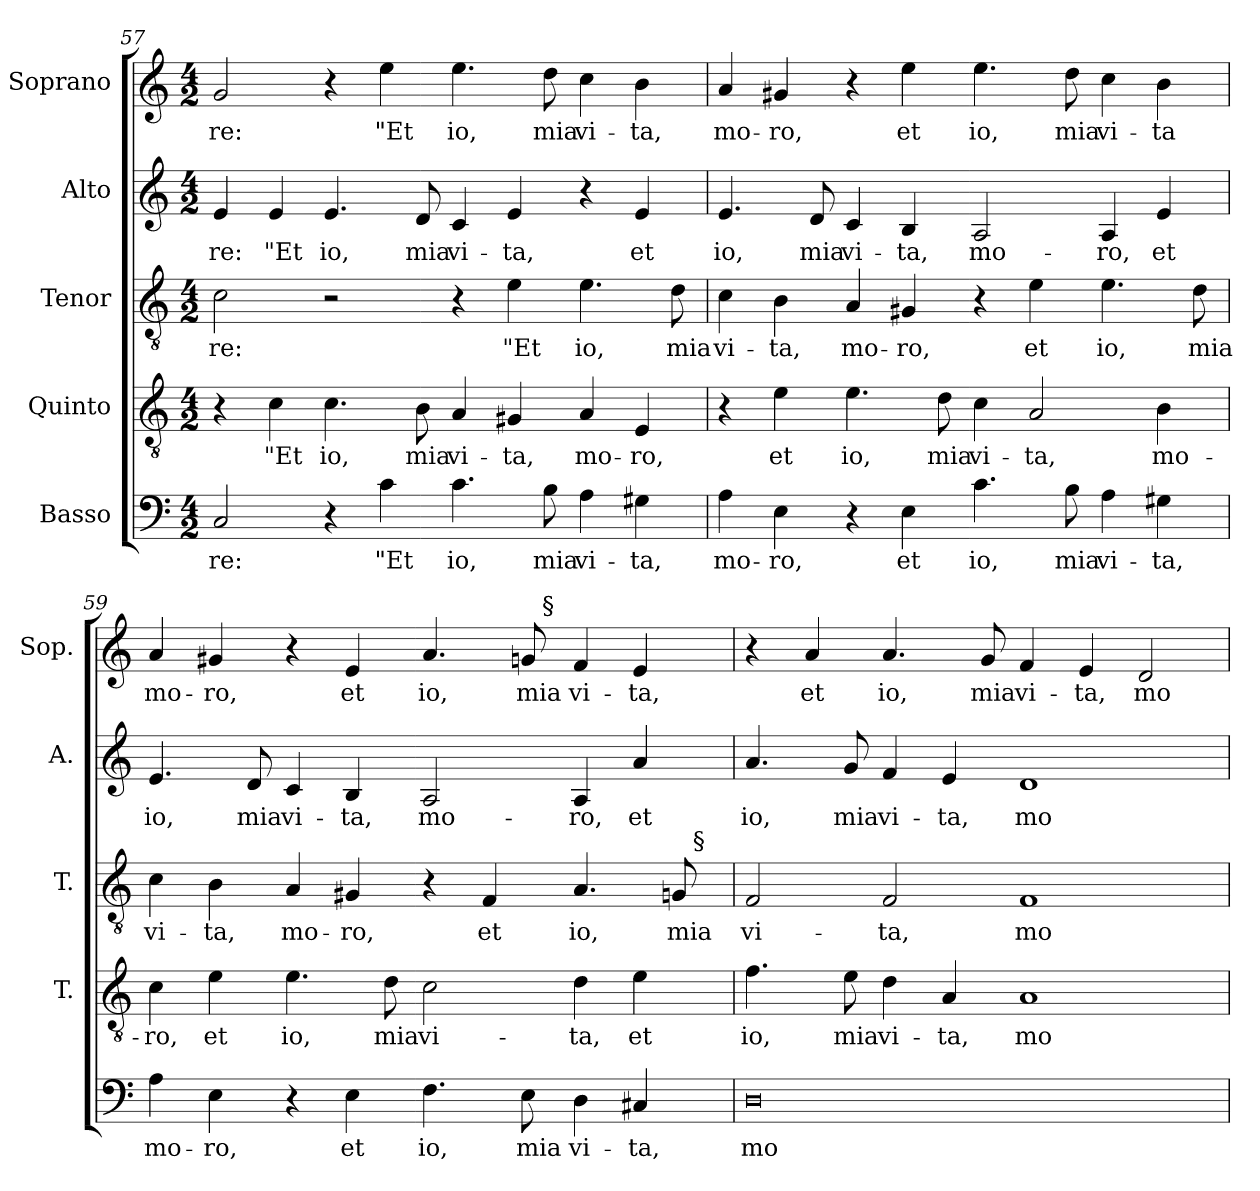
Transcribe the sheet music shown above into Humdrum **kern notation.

**kern	**text	**kern	**text	**kern	**text	**kern	**text	**kern	**text
*part5	*part5	*part4	*part4	*part3	*part3	*part2	*part2	*part1	*part1
*staff5	*staff5	*staff4	*staff4	*staff3	*staff3	*staff2	*staff2	*staff1	*staff1
*I"Basso	*	*I"Quinto	*	*I"Tenor	*	*I"Alto	*	*I"Soprano	*
*	*	*I'T.	*	*I'T.	*	*I'A.	*	*I'Sop.	*
*clefF4	*	*clefGv2	*	*clefGv2	*	*clefG2	*	*clefG2	*
*	*	*ITrd7c12	*	*ITrd7c12	*	*	*	*	*
*k[]	*	*k[]	*	*k[]	*	*k[]	*	*k[]	*
*C:	*	*C:	*	*C:	*	*C:	*	*C:	*
*M4/2	*	*M4/2	*	*M4/2	*	*M4/2	*	*M4/2	*
=57	=57	=57	=57	=57	=57	=57	=57	=57	=57
!	!LO:LY:b:color=#000000	!	!	!	!	!	!	!	!
!	!	!	!	!	!LO:LY:b:color=#000000	!	!	!	!
!	!	!	!	!	!	!	!LO:LY:b:color=#000000	!	!
!	!	!	!	!	!	!	!	!	!LO:LY:b:color=#000000
2Ci/	-re:	4r	.	2Ci\	-re:	4ei/	-re:	2gi/	-re:
!	!	!	!LO:LY:b:color=#000000	!	!	!	!	!	!
!	!	!	!	!	!	!	!LO:LY:b:color=#000000	!	!
.	.	4Ci\	"Et	.	.	4ei/	"Et	.	.
!	!	!	!LO:LY:b:color=#000000	!	!	!	!	!	!
!	!	!	!	!	!	!	!LO:LY:b:color=#000000	!	!
4r	.	4.Ci\	io,	2r	.	4.ei/	io,	4r	.
!	!LO:LY:b:color=#000000	!	!	!	!	!	!	!	!
!	!	!	!	!	!	!	!	!	!LO:LY:b:color=#000000
4ci\	"Et	.	.	.	.	.	.	4eei\	"Et
!	!	!	!LO:LY:b:color=#000000	!	!	!	!	!	!
!	!	!	!	!	!	!	!LO:LY:b:color=#000000	!	!
.	.	8BBi\	mia	.	.	8di/	mia	.	.
!	!LO:LY:b:color=#000000	!	!	!	!	!	!	!	!
!	!	!	!LO:LY:b:color=#000000	!	!	!	!	!	!
!	!	!	!	!	!	!	!LO:LY:b:color=#000000	!	!
!	!	!	!	!	!	!	!	!	!LO:LY:b:color=#000000
4.ci\	io,	4AAi/	vi-	4r	.	4ci/	vi-	4.eei\	io,
!	!	!	!LO:LY:b:color=#000000	!	!	!	!	!	!
!	!	!	!	!	!LO:LY:b:color=#000000	!	!	!	!
!	!	!	!	!	!	!	!LO:LY:b:color=#000000	!	!
.	.	4GG#Xi/	-ta,	4Ei\	"Et	4ei/	-ta,	.	.
!	!LO:LY:b:color=#000000	!	!	!	!	!	!	!	!
!	!	!	!	!	!	!	!	!	!LO:LY:b:color=#000000
8Bi\	mia	.	.	.	.	.	.	8ddi\	mia
!	!LO:LY:b:color=#000000	!	!	!	!	!	!	!	!
!	!	!	!LO:LY:b:color=#000000	!	!	!	!	!	!
!	!	!	!	!	!LO:LY:b:color=#000000	!	!	!	!
!	!	!	!	!	!	!	!	!	!LO:LY:b:color=#000000
4Ai\	vi-	4AAi/	mo-	4.Ei\	io,	4r	.	4cci\	vi-
!	!LO:LY:b:color=#000000	!	!	!	!	!	!	!	!
!	!	!	!LO:LY:b:color=#000000	!	!	!	!	!	!
!	!	!	!	!	!	!	!LO:LY:b:color=#000000	!	!
!	!	!	!	!	!	!	!	!	!LO:LY:b:color=#000000
4G#Xi\	-ta,	4EEi/	-ro,	.	.	4ei/	et	4bi\	-ta,
!	!	!	!	!	!LO:LY:b:color=#000000	!	!	!	!
.	.	.	.	8Di\	mia	.	.	.	.
!!LO:PB:g=z
=58	=58	=58	=58	=58	=58	=58	=58	=58	=58
!	!LO:LY:b:color=#000000	!	!	!	!	!	!	!	!
!	!	!	!	!	!LO:LY:b:color=#000000	!	!	!	!
!	!	!	!	!	!	!	!LO:LY:b:color=#000000	!	!
!	!	!	!	!	!	!	!	!	!LO:LY:b:color=#000000
4Ai\	mo-	4r	.	4Ci\	vi-	4.ei/	io,	4ai/	mo-
!	!LO:LY:b:color=#000000	!	!	!	!	!	!	!	!
!	!	!	!LO:LY:b:color=#000000	!	!	!	!	!	!
!	!	!	!	!	!LO:LY:b:color=#000000	!	!	!	!
!	!	!	!	!	!	!	!	!	!LO:LY:b:color=#000000
4Ei\	-ro,	4Ei\	et	4BBi\	-ta,	.	.	4g#Xi/	-ro,
!	!	!	!	!	!	!	!LO:LY:b:color=#000000	!	!
.	.	.	.	.	.	8di/	mia	.	.
!	!	!	!LO:LY:b:color=#000000	!	!	!	!	!	!
!	!	!	!	!	!LO:LY:b:color=#000000	!	!	!	!
!	!	!	!	!	!	!	!LO:LY:b:color=#000000	!	!
4r	.	4.Ei\	io,	4AAi/	mo-	4ci/	vi-	4r	.
!	!LO:LY:b:color=#000000	!	!	!	!	!	!	!	!
!	!	!	!	!	!LO:LY:b:color=#000000	!	!	!	!
!	!	!	!	!	!	!	!LO:LY:b:color=#000000	!	!
!	!	!	!	!	!	!	!	!	!LO:LY:b:color=#000000
4Ei\	et	.	.	4GG#Xi/	-ro,	4Bi/	-ta,	4eei\	et
!	!	!	!LO:LY:b:color=#000000	!	!	!	!	!	!
.	.	8Di\	mia	.	.	.	.	.	.
!	!LO:LY:b:color=#000000	!	!	!	!	!	!	!	!
!	!	!	!LO:LY:b:color=#000000	!	!	!	!	!	!
!	!	!	!	!	!	!	!LO:LY:b:color=#000000	!	!
!	!	!	!	!	!	!	!	!	!LO:LY:b:color=#000000
4.ci\	io,	4Ci\	vi-	4r	.	2Ai/	mo-	4.eei\	io,
!	!	!	!LO:LY:b:color=#000000	!	!	!	!	!	!
!	!	!	!	!	!LO:LY:b:color=#000000	!	!	!	!
.	.	2AAi/	-ta,	4Ei\	et	.	.	.	.
!	!LO:LY:b:color=#000000	!	!	!	!	!	!	!	!
!	!	!	!	!	!	!	!	!	!LO:LY:b:color=#000000
8Bi\	mia	.	.	.	.	.	.	8ddi\	mia
!	!LO:LY:b:color=#000000	!	!	!	!	!	!	!	!
!	!	!	!	!	!LO:LY:b:color=#000000	!	!	!	!
!	!	!	!	!	!	!	!LO:LY:b:color=#000000	!	!
!	!	!	!	!	!	!	!	!	!LO:LY:b:color=#000000
4Ai\	vi-	.	.	4.Ei\	io,	4Ai/	-ro,	4cci\	vi-
!	!LO:LY:b:color=#000000	!	!	!	!	!	!	!	!
!	!	!	!LO:LY:b:color=#000000	!	!	!	!	!	!
!	!	!	!	!	!	!	!LO:LY:b:color=#000000	!	!
!	!	!	!	!	!	!	!	!	!LO:LY:b:color=#000000
4G#Xi\	-ta,	4BBi\	mo-	.	.	4ei/	et	4bi\	-ta
!	!	!	!	!	!LO:LY:b:color=#000000	!	!	!	!
.	.	.	.	8Di\	mia	.	.	.	.
=59	=59	=59	=59	=59	=59	=59	=59	=59	=59
!	!LO:LY:b:color=#000000	!	!	!	!	!	!	!	!
!	!	!	!LO:LY:b:color=#000000	!	!	!	!	!	!
!	!	!	!	!	!LO:LY:b:color=#000000	!	!	!	!
!	!	!	!	!	!	!	!LO:LY:b:color=#000000	!	!
!	!	!	!	!	!	!	!	!	!LO:LY:b:color=#000000
*	*	*	*	*^	*	*	*	*^	*
4Ai\	mo-	4Ci\	-ro,	4Ci\	1ryy	vi-	4.ei/	io,	4ai/	1ryy	mo-
!	!LO:LY:b:color=#000000	!	!	!	!	!	!	!	!	!	!
!	!	!	!LO:LY:b:color=#000000	!	!	!	!	!	!	!	!
!	!	!	!	!	!	!LO:LY:b:color=#000000	!	!	!	!	!
!	!	!	!	!	!	!	!	!	!	!	!LO:LY:b:color=#000000
4Ei\	-ro,	4Ei\	et	4BBi\	.	-ta,	.	.	4g#Xi/	.	-ro,
!	!	!	!	!	!	!	!	!LO:LY:b:color=#000000	!	!	!
.	.	.	.	.	.	.	8di/	mia	.	.	.
!	!	!	!LO:LY:b:color=#000000	!	!	!	!	!	!	!	!
!	!	!	!	!	!	!LO:LY:b:color=#000000	!	!	!	!	!
!	!	!	!	!	!	!	!	!LO:LY:b:color=#000000	!	!	!
4r	.	4.Ei\	io,	4AAi/	.	mo-	4ci/	vi-	4r	.	.
!	!LO:LY:b:color=#000000	!	!	!	!	!	!	!	!	!	!
!	!	!	!	!	!	!LO:LY:b:color=#000000	!	!	!	!	!
!	!	!	!	!	!	!	!	!LO:LY:b:color=#000000	!	!	!
!	!	!	!	!	!	!	!	!	!	!	!LO:LY:b:color=#000000
4Ei\	et	.	.	4GG#Xi/	.	-ro,	4Bi/	-ta,	4ei/	.	et
!	!	!	!LO:LY:b:color=#000000	!	!	!	!	!	!	!	!
.	.	8Di\	mia	.	.	.	.	.	.	.	.
!	!LO:LY:b:color=#000000	!	!	!	!	!	!	!	!	!	!
!	!	!	!LO:LY:b:color=#000000	!	!	!	!	!	!	!	!
!	!	!	!	!	!	!	!	!LO:LY:b:color=#000000	!	!	!
!	!	!	!	!	!	!	!	!	!	!	!LO:LY:b:color=#000000
4.Fi\	io,	2Ci\	vi-	4r	2ryy	.	2Ai/	mo-	4.ai/	4ryy	io,
!	!	!	!	!	!	!LO:LY:b:color=#000000	!	!	!	!	!
.	.	.	.	4FFi/	.	et	.	.	.	8ryy	.
!	!LO:LY:b:color=#000000	!	!	!	!	!	!	!	!	!	!
!	!	!	!	!	!	!	!	!	!	!	!LO:LY:b:color=#000000
8Ei\	mia	.	.	.	.	.	.	.	8gi/	32ryy	mia
.	.	.	.	.	.	.	.	.	.	256ryy	.
!	!	!	!	!	!	!	!	!	!	!LO:TX:a:t=§	!
.	.	.	.	.	.	.	.	.	.	2ryy	.
!	!LO:LY:b:color=#000000	!	!	!	!	!	!	!	!	!	!
!	!	!	!LO:LY:b:color=#000000	!	!	!	!	!	!	!	!
!	!	!	!	!	!	!LO:LY:b:color=#000000	!	!	!	!	!
!	!	!	!	!	!	!	!	!LO:LY:b:color=#000000	!	!	!
!	!	!	!	!	!	!	!	!	!	!	!LO:LY:b:color=#000000
4Di\	vi-	4Di\	-ta,	4.AAi/	4ryy	io,	4Ai/	-ro,	4fi/	.	vi-
!	!LO:LY:b:color=#000000	!	!	!	!	!	!	!	!	!	!
!	!	!	!LO:LY:b:color=#000000	!	!	!	!	!	!	!	!
!	!	!	!	!	!	!	!	!LO:LY:b:color=#000000	!	!	!
!	!	!	!	!	!	!	!	!	!	!	!LO:LY:b:color=#000000
4C#Xi/	-ta,	4Ei\	et	.	8ryy	.	4ai/	et	4ei/	.	-ta,
!	!	!	!	!	!	!LO:LY:b:color=#000000	!	!	!	!	!
.	.	.	.	8GGi/	32ryy	mia	.	.	.	.	.
.	.	.	.	.	256ryy	.	.	.	.	.	.
!	!	!	!	!	!LO:TX:a:t=§	!	!	!	!	!	!
.	.	.	.	.	16ryy	.	.	.	.	16ryy	.
.	.	.	.	.	64..ryy	.	.	.	.	64..ryy	.
*	*	*	*	*v	*v	*	*	*	*v	*v	*
=60	=60	=60	=60	=60	=60	=60	=60	=60	=60
*	*	*	*	*^	*	*	*	*^	*
!	!LO:LY:b:color=#000000	!	!	!	!	!	!	!	!	!	!
*	*	*	*	*v	*v	*	*	*	*v	*v	*
*	*	*	*	*^	*	*	*	*^	*
!	!	!	!LO:LY:b:color=#000000	!	!	!	!	!	!	!	!
*	*	*	*	*v	*v	*	*	*	*v	*v	*
*	*	*	*	*^	*	*	*	*^	*
!	!	!	!	!	!	!LO:LY:b:color=#000000	!	!	!	!	!
*	*	*	*	*v	*v	*	*	*	*v	*v	*
*	*	*	*	*^	*	*	*	*^	*
!	!	!	!	!	!	!	!	!LO:LY:b:color=#000000	!	!	!
*	*	*	*	*v	*v	*	*	*	*v	*v	*
0Di	mo-	4.Fi\	io,	2FFi/	vi-	4.ai/	io,	4r	.
!	!	!	!	!	!	!	!	!	!LO:LY:b:color=#000000
.	.	.	.	.	.	.	.	4ai/	et
!	!	!	!LO:LY:b:color=#000000	!	!	!	!	!	!
!	!	!	!	!	!	!	!LO:LY:b:color=#000000	!	!
.	.	8Ei\	mia	.	.	8gi/	mia	.	.
!	!	!	!LO:LY:b:color=#000000	!	!	!	!	!	!
!	!	!	!	!	!LO:LY:b:color=#000000	!	!	!	!
!	!	!	!	!	!	!	!LO:LY:b:color=#000000	!	!
!	!	!	!	!	!	!	!	!	!LO:LY:b:color=#000000
.	.	4Di\	vi-	2FFi/	-ta,	4fi/	vi-	4.ai/	io,
!	!	!	!LO:LY:b:color=#000000	!	!	!	!	!	!
!	!	!	!	!	!	!	!LO:LY:b:color=#000000	!	!
.	.	4AAi/	-ta,	.	.	4ei/	-ta,	.	.
!	!	!	!	!	!	!	!	!	!LO:LY:b:color=#000000
.	.	.	.	.	.	.	.	8gi/	mia
!	!	!	!LO:LY:b:color=#000000	!	!	!	!	!	!
!	!	!	!	!	!LO:LY:b:color=#000000	!	!	!	!
!	!	!	!	!	!	!	!LO:LY:b:color=#000000	!	!
!	!	!	!	!	!	!	!	!	!LO:LY:b:color=#000000
.	.	1AAi	mo-	1FFi	mo-	1di	mo-	4fi/	vi-
!	!	!	!	!	!	!	!	!	!LO:LY:b:color=#000000
.	.	.	.	.	.	.	.	4ei/	-ta,
!	!	!	!	!	!	!	!	!	!LO:LY:b:color=#000000
.	.	.	.	.	.	.	.	2di/	mo-
=	=	=	=	=	=	=	=	=	=
*-	*-	*-	*-	*-	*-	*-	*-	*-	*-
